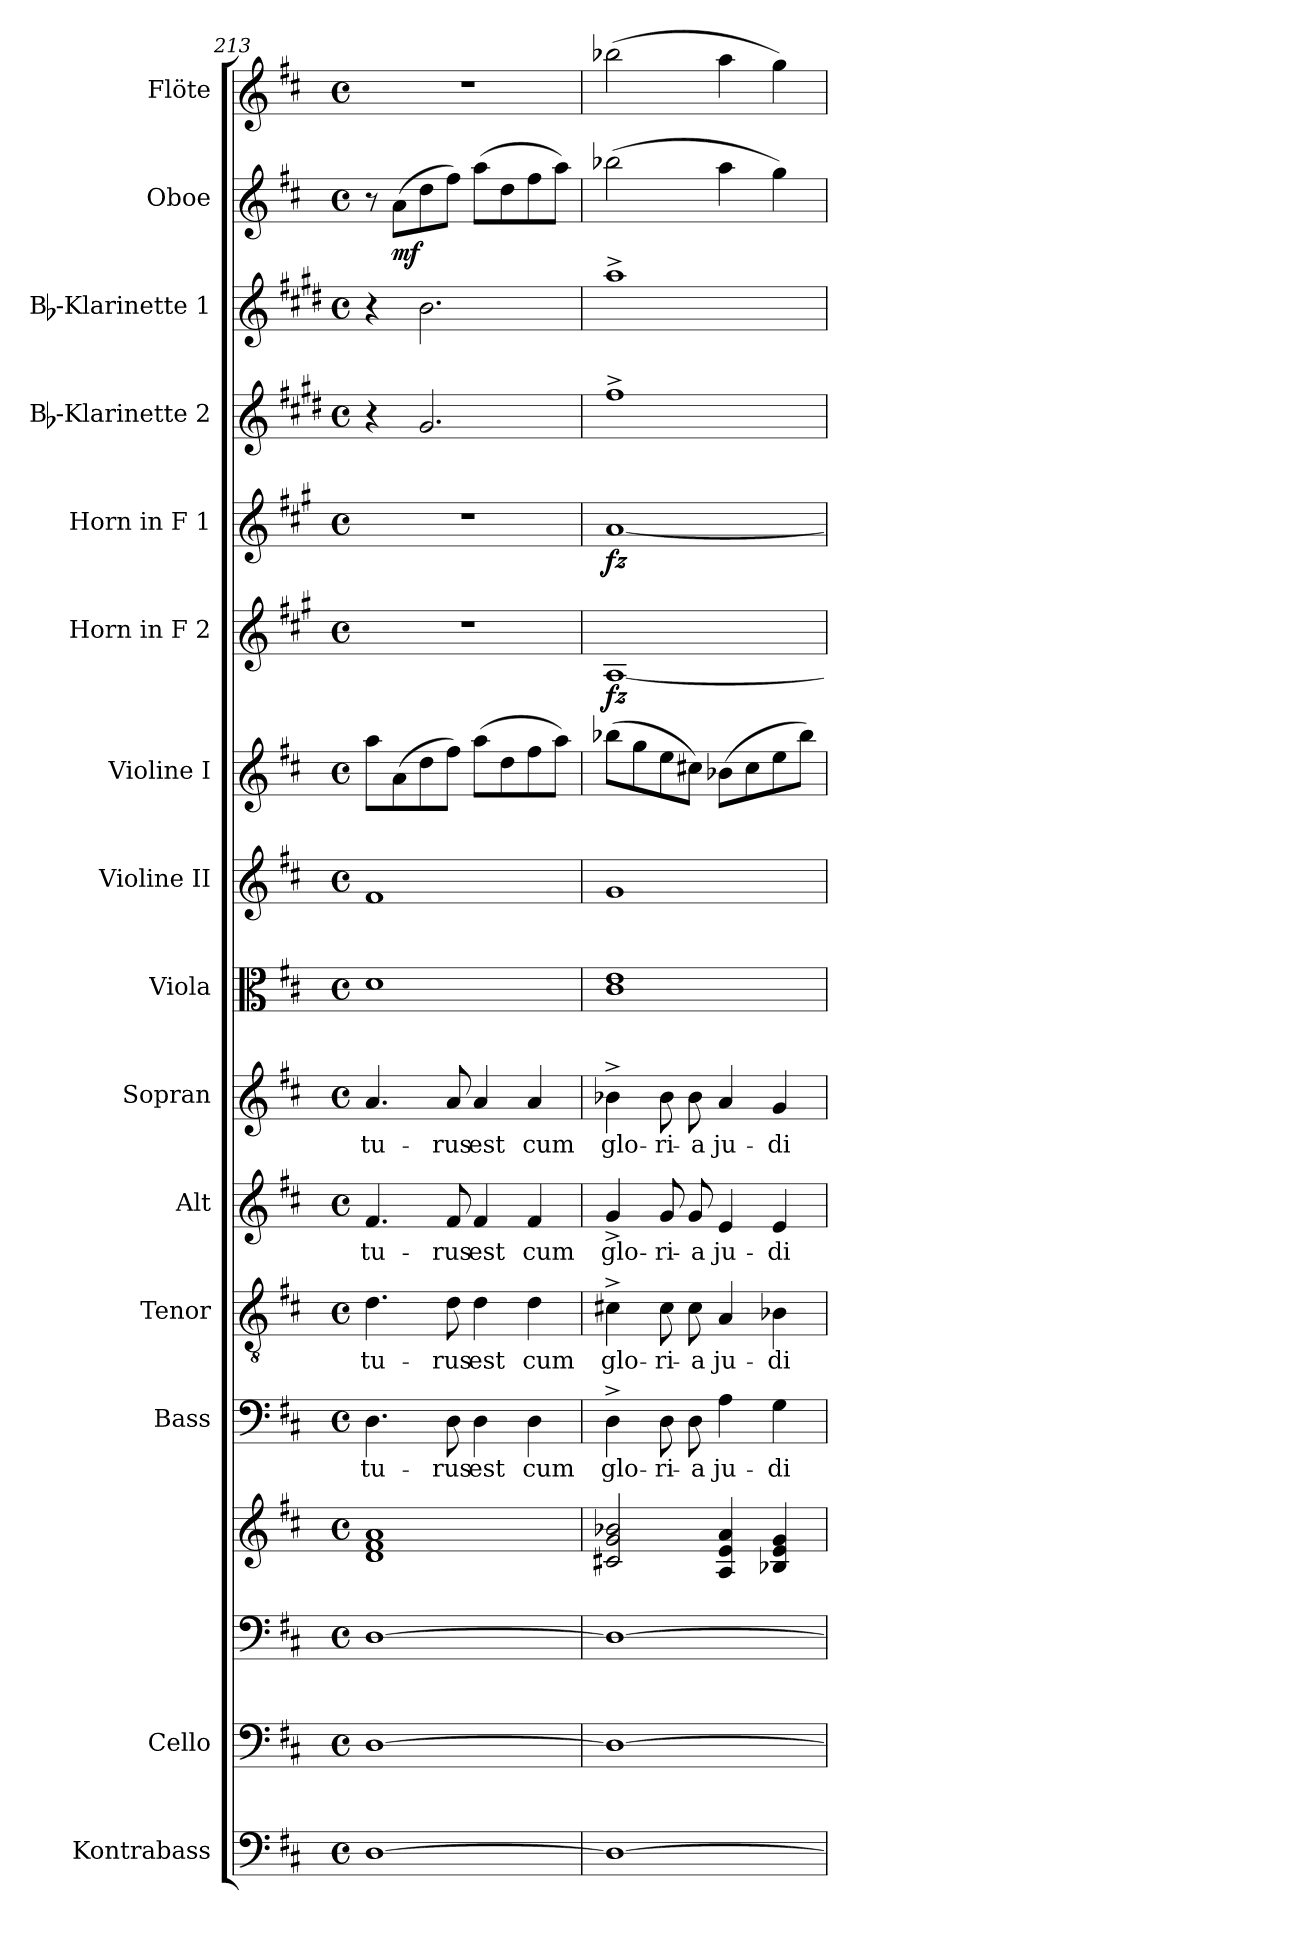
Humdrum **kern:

**kern	**kern	**kern	**kern	**kern	**text	**kern	**text	**kern	**text	**kern	**text	**kern	**kern	**kern	**kern	**dynam	**kern	**dynam	**kern	**kern	**kern	**dynam	**kern
*part16	*part15	*part14	*part14	*part13	*part13	*part12	*part12	*part11	*part11	*part10	*part10	*part9	*part8	*part7	*part6	*part6	*part5	*part5	*part4	*part3	*part2	*part2	*part1
*staff17	*staff16	*staff15	*staff14	*staff13	*staff13	*staff12	*staff12	*staff11	*staff11	*staff10	*staff10	*staff9	*staff8	*staff7	*staff6	*staff6	*staff5	*staff5	*staff4	*staff3	*staff2	*staff2	*staff1
*I"Kontrabass	*I"Cello	*	*	*I"Bass	*	*I"Tenor	*	*I"Alt	*	*I"Sopran	*	*I"Viola	*I"Violine II	*I"Violine I	*I"Horn in F 2	*	*I"Horn in F 1	*	*I"Bb-Klarinette 2	*I"Bb-Klarinette 1	*I"Oboe	*	*I"Flöte
*I'Kb.	*	*	*	*I'B.	*	*I'T.	*	*I'A.	*	*I'S.	*	*I'Vla.	*I'Vl. II	*I'Vl. I	*	*	*	*	*I'Bb Kl. 2	*I'Bb Kl. 1	*I'Ob.	*	*I'Fl.
*clefF4	*clefF4	*clefF4	*clefG2	*clefF4	*	*clefGv2	*	*clefG2	*	*clefG2	*	*clefC3	*clefG2	*clefG2	*clefG2	*	*clefG2	*	*clefG2	*clefG2	*clefG2	*	*clefG2
*ITrd7c12	*	*	*	*	*	*	*	*	*	*	*	*	*	*	*ITrd4c7	*	*ITrd4c7	*	*ITrd1c2	*ITrd1c2	*	*	*
*k[f#c#]	*k[f#c#]	*k[f#c#]	*k[f#c#]	*k[f#c#]	*	*k[f#c#]	*	*k[f#c#]	*	*k[f#c#]	*	*k[f#c#]	*k[f#c#]	*k[f#c#]	*k[f#c#]	*	*k[f#c#]	*	*k[f#c#]	*k[f#c#]	*k[f#c#]	*	*k[f#c#]
*D:	*D:	*D:	*D:	*D:	*	*D:	*	*D:	*	*D:	*	*D:	*D:	*D:	*D:	*	*D:	*	*D:	*D:	*D:	*	*D:
*M4/4	*M4/4	*M4/4	*M4/4	*M4/4	*	*M4/4	*	*M4/4	*	*M4/4	*	*M4/4	*M4/4	*M4/4	*M4/4	*	*M4/4	*	*M4/4	*M4/4	*M4/4	*	*M4/4
*met(c)	*met(c)	*met(c)	*met(c)	*met(c)	*	*met(c)	*	*met(c)	*	*met(c)	*	*met(c)	*met(c)	*met(c)	*met(c)	*	*met(c)	*	*met(c)	*met(c)	*met(c)	*	*met(c)
=213	=213	=213	=213	=213	=213	=213	=213	=213	=213	=213	=213	=213	=213	=213	=213	=213	=213	=213	=213	=213	=213	=213	=213
!	!	!	!	!	!LO:LY:b	!	!LO:LY:b	!	!LO:LY:b	!	!LO:LY:b	!	!	!	!	!	!	!	!	!	!	!	!
[1DD	[1D	[1D	1d 1f# 1a	4.D\	-tu-	4.d\	-tu-	4.f#/	-tu-	4.a/	-tu-	1d	1f#	8aa\L	1r	.	1r	.	4r	4r	8r	.	1r
!	!	!	!	!	!	!	!	!	!	!	!	!	!	!	!	!	!	!	!	!	!	!LO:DY:b	!
.	.	.	.	.	.	.	.	.	.	.	.	.	.	(>8a\	.	.	.	.	.	.	(>8a\L	mf	.
.	.	.	.	.	.	.	.	.	.	.	.	.	.	8dd\	.	.	.	.	2.f#/	2.a\	8dd\	.	.
!	!	!	!	!	!LO:LY:b	!	!LO:LY:b	!	!LO:LY:b	!	!LO:LY:b	!	!	!	!	!	!	!	!	!	!	!	!
.	.	.	.	8D\	-rus	8d\	-rus	8f#/	-rus	8a/	-rus	.	.	8ff#\J)	.	.	.	.	.	.	8ff#\J)	.	.
!	!	!	!	!	!LO:LY:b	!	!LO:LY:b	!	!LO:LY:b	!	!LO:LY:b	!	!	!	!	!	!	!	!	!	!	!	!
.	.	.	.	4D\	est	4d\	est	4f#/	est	4a/	est	.	.	(>8aa\L	.	.	.	.	.	.	(>8aa\L	.	.
.	.	.	.	.	.	.	.	.	.	.	.	.	.	8dd\	.	.	.	.	.	.	8dd\	.	.
!	!	!	!	!	!LO:LY:b	!	!LO:LY:b	!	!LO:LY:b	!	!LO:LY:b	!	!	!	!	!	!	!	!	!	!	!	!
.	.	.	.	4D\	cum	4d\	cum	4f#/	cum	4a/	cum	.	.	8ff#\	.	.	.	.	.	.	8ff#\	.	.
.	.	.	.	.	.	.	.	.	.	.	.	.	.	8aa\J)	.	.	.	.	.	.	8aa\J)	.	.
=214	=214	=214	=214	=214	=214	=214	=214	=214	=214	=214	=214	=214	=214	=214	=214	=214	=214	=214	=214	=214	=214	=214	=214
!	!	!	!	!	!LO:LY:b	!	!LO:LY:b	!	!LO:LY:b	!	!LO:LY:b	!	!	!	!	!LO:DY:b	!	!LO:DY:b	!	!	!	!	!
1DD_	1D_	1D_	2c#X/ 2g/ 2b-X/	4D^>\	glo-	4c#X^>\	glo-	4g^</	glo-	4b-X^>\	glo-	1c# 1e	1g	(>8bb-X\L	[1D	fz	[1d	fz	1ee^>	1gg^>	(>2bb-X\	.	(>2bb-X\
.	.	.	.	.	.	.	.	.	.	.	.	.	.	8gg\	.	.	.	.	.	.	.	.	.
!	!	!	!	!	!LO:LY:b	!	!LO:LY:b	!	!LO:LY:b	!	!LO:LY:b	!	!	!	!	!	!	!	!	!	!	!	!
.	.	.	.	8D\	-ri-	8c#\	-ri-	8g/	-ri-	8b-\	-ri-	.	.	8ee\	.	.	.	.	.	.	.	.	.
!	!	!	!	!	!LO:LY:b	!	!LO:LY:b	!	!LO:LY:b	!	!LO:LY:b	!	!	!	!	!	!	!	!	!	!	!	!
.	.	.	.	8D\	-a	8c#\	-a	8g/	-a	8b-\	-a	.	.	8cc#X\J)	.	.	.	.	.	.	.	.	.
!	!	!	!	!	!LO:LY:b	!	!LO:LY:b	!	!LO:LY:b	!	!LO:LY:b	!	!	!	!	!	!	!	!	!	!	!	!
.	.	.	4A/ 4e/ 4a/	4A\	ju-	4A/	ju-	4e/	ju-	4a/	ju-	.	.	(>8b-X\L	.	.	.	.	.	.	4aa\	.	4aa\
.	.	.	.	.	.	.	.	.	.	.	.	.	.	8cc#\	.	.	.	.	.	.	.	.	.
!	!	!	!	!	!LO:LY:b	!	!LO:LY:b	!	!LO:LY:b	!	!LO:LY:b	!	!	!	!	!	!	!	!	!	!	!	!
.	.	.	4B-X/ 4e/ 4g/	4G\	-di-	4B-X\	-di-	4e/	-di-	4g/	-di-	.	.	8ee\	.	.	.	.	.	.	4gg\)	.	4gg\)
.	.	.	.	.	.	.	.	.	.	.	.	.	.	8bb-\J)	.	.	.	.	.	.	.	.	.
=	=	=	=	=	=	=	=	=	=	=	=	=	=	=	=	=	=	=	=	=	=	=	=
*-	*-	*-	*-	*-	*-	*-	*-	*-	*-	*-	*-	*-	*-	*-	*-	*-	*-	*-	*-	*-	*-	*-	*-
